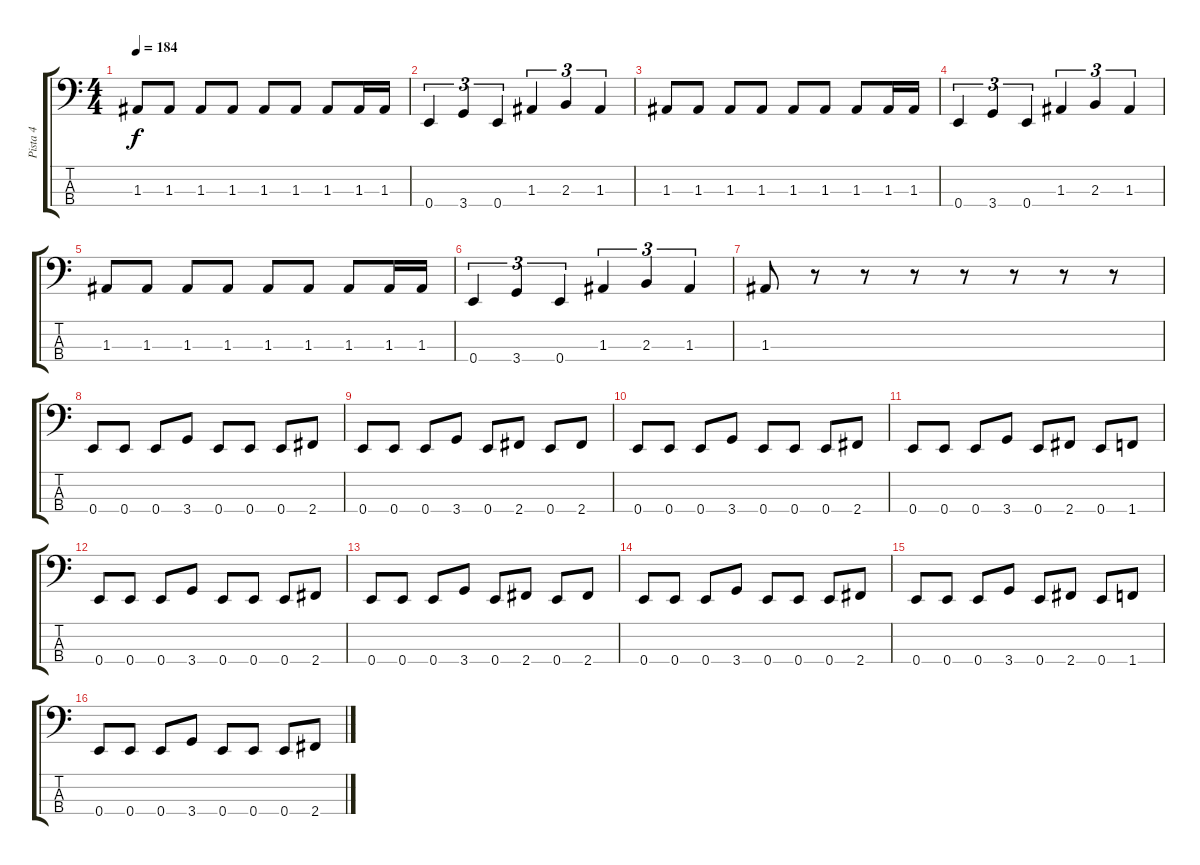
\track ("Pista 4" "Pista 4") {instrument electricbassfinger}
\staff {score tabs}
\tuning (G2 D2 A1 E1) {hide}
\ts (4 4)
\tempo 184
\clef f4
\ks c
1.3.8{dy f} 1.3.8 1.3.8 1.3.8 1.3.8 1.3.8 1.3.8 1.3.16 1.3.16 |
0.4.4{tu (3 2)} 3.4.4{tu (3 2)} 0.4.4{tu (3 2)} 1.3.4{tu (3 2)} 2.3.4{tu (3 2)} 1.3.4{tu (3 2)} |
1.3.8 1.3.8 1.3.8 1.3.8 1.3.8 1.3.8 1.3.8 1.3.16 1.3.16 |
0.4.4{tu (3 2)} 3.4.4{tu (3 2)} 0.4.4{tu (3 2)} 1.3.4{tu (3 2)} 2.3.4{tu (3 2)} 1.3.4{tu (3 2)} |
1.3.8 1.3.8 1.3.8 1.3.8 1.3.8 1.3.8 1.3.8 1.3.16 1.3.16 |
0.4.4{tu (3 2)} 3.4.4{tu (3 2)} 0.4.4{tu (3 2)} 1.3.4{tu (3 2)} 2.3.4{tu (3 2)} 1.3.4{tu (3 2)} |
1.3.8 r.8 r.8 r.8 r.8 r.8 r.8 r.8 |
0.4.8 0.4.8 0.4.8 3.4.8 0.4.8 0.4.8 0.4.8 2.4.8 |
0.4.8 0.4.8 0.4.8 3.4.8 0.4.8 2.4.8 0.4.8 2.4.8 |
0.4.8 0.4.8 0.4.8 3.4.8 0.4.8 0.4.8 0.4.8 2.4.8 |
0.4.8 0.4.8 0.4.8 3.4.8 0.4.8 2.4.8 0.4.8 1.4.8 |
0.4.8 0.4.8 0.4.8 3.4.8 0.4.8 0.4.8 0.4.8 2.4.8 |
0.4.8 0.4.8 0.4.8 3.4.8 0.4.8 2.4.8 0.4.8 2.4.8 |
0.4.8 0.4.8 0.4.8 3.4.8 0.4.8 0.4.8 0.4.8 2.4.8 |
0.4.8 0.4.8 0.4.8 3.4.8 0.4.8 2.4.8 0.4.8 1.4.8 |
0.4.8 0.4.8 0.4.8 3.4.8 0.4.8 0.4.8 0.4.8 2.4.8
